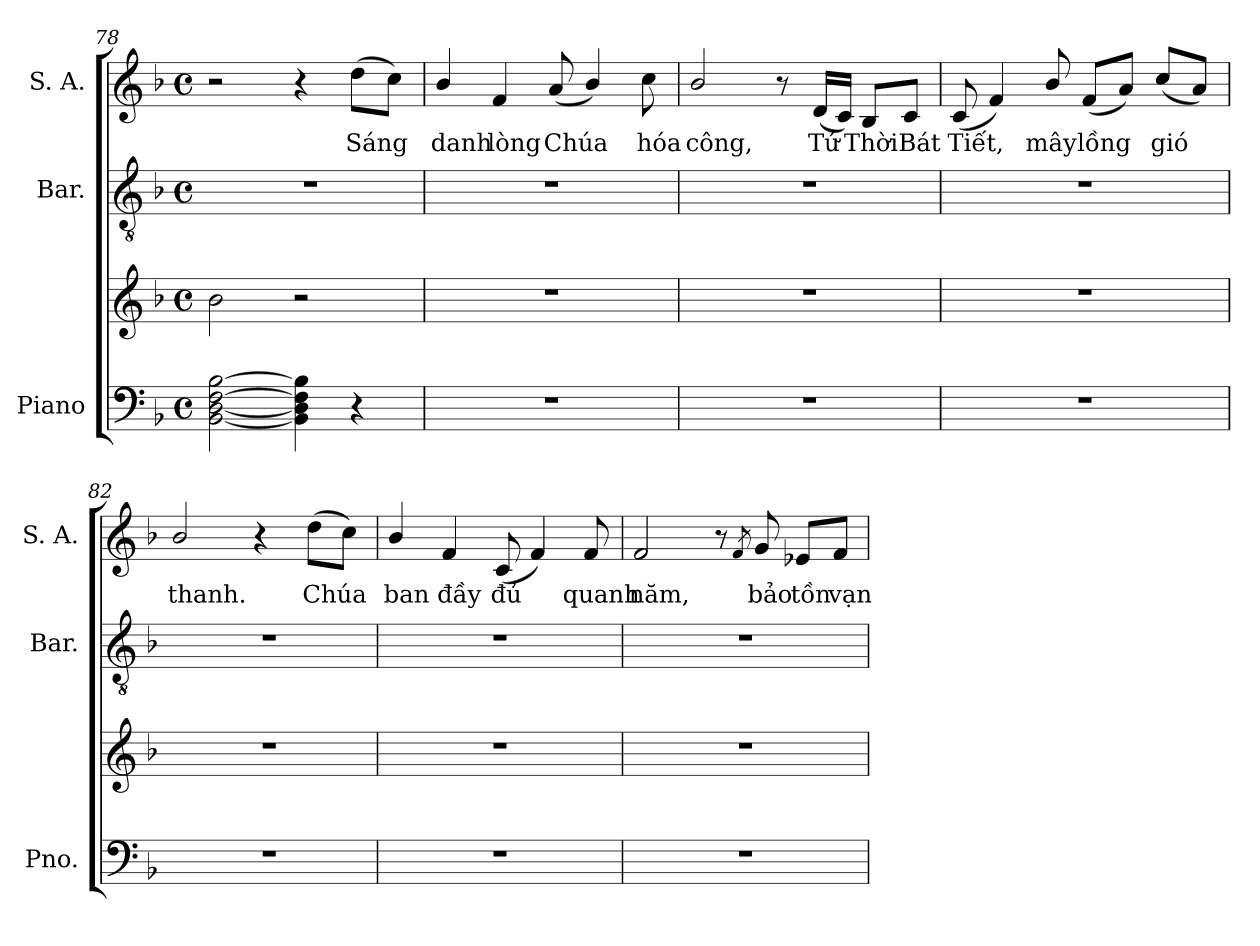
**kern	**kern	**kern	**kern	**text
*part3	*part3	*part2	*part1	*part1
*staff4	*staff3	*staff2	*staff1	*staff1
*I"Piano	*	*I"Bar.	*I"S. A.	*
*I'Pno.	*	*I'Bar.	*I'S. A.	*
*clefF4	*clefG2	*clefGv2	*clefG2	*
*k[b-]	*k[b-]	*k[b-]	*k[b-]	*
*M4/4	*M4/4	*M4/4	*M4/4	*
*met(c)	*met(c)	*met(c)	*met(c)	*
=78	=78	=78	=78	=78
[2BB-\ [2D\ [2F\ [2B-\	2b-\	1r	2r	.
4BB-\] 4D\] 4F\] 4B-\]	2r	.	4r	.
!	!	!	!	!LO:LY:b
4r	.	.	(8dd\L	Sáng
.	.	.	8cc\J)	.
!!LO:LB:g=z
=79	=79	=79	=79	=79
!	!	!	!	!LO:LY:b
1r	1r	1r	4b-/	danh
!	!	!	!	!LO:LY:b
.	.	.	4f/	lòng
!	!	!	!	!LO:LY:b
.	.	.	(8a/	Chúa
.	.	.	4b-/)	.
!	!	!	!	!LO:LY:b
.	.	.	8cc\	hóa
=80	=80	=80	=80	=80
!	!	!	!	!LO:LY:b
1r	1r	1r	2b-/	công,
.	.	.	8r	.
!	!	!	!	!LO:LY:b
.	.	.	(16d/LL	Tứ
.	.	.	16c/JJ)	.
!	!	!	!	!LO:LY:b
.	.	.	8B-/L	Thời
!	!	!	!	!LO:LY:b
.	.	.	8c/J	Bát
=81	=81	=81	=81	=81
!	!	!	!	!LO:LY:b
1r	1r	1r	(8c/	Tiết,
.	.	.	4f/)	.
!	!	!	!	!LO:LY:b
.	.	.	8b-/	mây
!	!	!	!	!LO:LY:b
.	.	.	(8f/L	lồng
.	.	.	8a/J)	.
!	!	!	!	!LO:LY:b
.	.	.	(8cc/L	gió
.	.	.	8a/J)	.
=82	=82	=82	=82	=82
!	!	!	!	!LO:LY:b
1r	1r	1r	2b-/	thanh.
.	.	.	4r	.
!	!	!	!	!LO:LY:b
.	.	.	(8dd\L	Chúa
.	.	.	8cc\J)	.
!!LO:LB:g=z
=83	=83	=83	=83	=83
!	!	!	!	!LO:LY:b
1r	1r	1r	4b-/	ban
!	!	!	!	!LO:LY:b
.	.	.	4f/	đầy
!	!	!	!	!LO:LY:b
.	.	.	(8c/	đủ
.	.	.	4f/)	.
!	!	!	!	!LO:LY:b
.	.	.	8f/	quanh
=84	=84	=84	=84	=84
!	!	!	!	!LO:LY:b
1r	1r	1r	2f/	năm,
.	.	.	8r	.
.	.	.	8qf/	.
!	!	!	!	!LO:LY:b
.	.	.	8g/	bảo
!	!	!	!	!LO:LY:b
.	.	.	8e-X/L	tồn
!	!	!	!	!LO:LY:b
.	.	.	8f/J	vạn
=	=	=	=	=
*-	*-	*-	*-	*-
